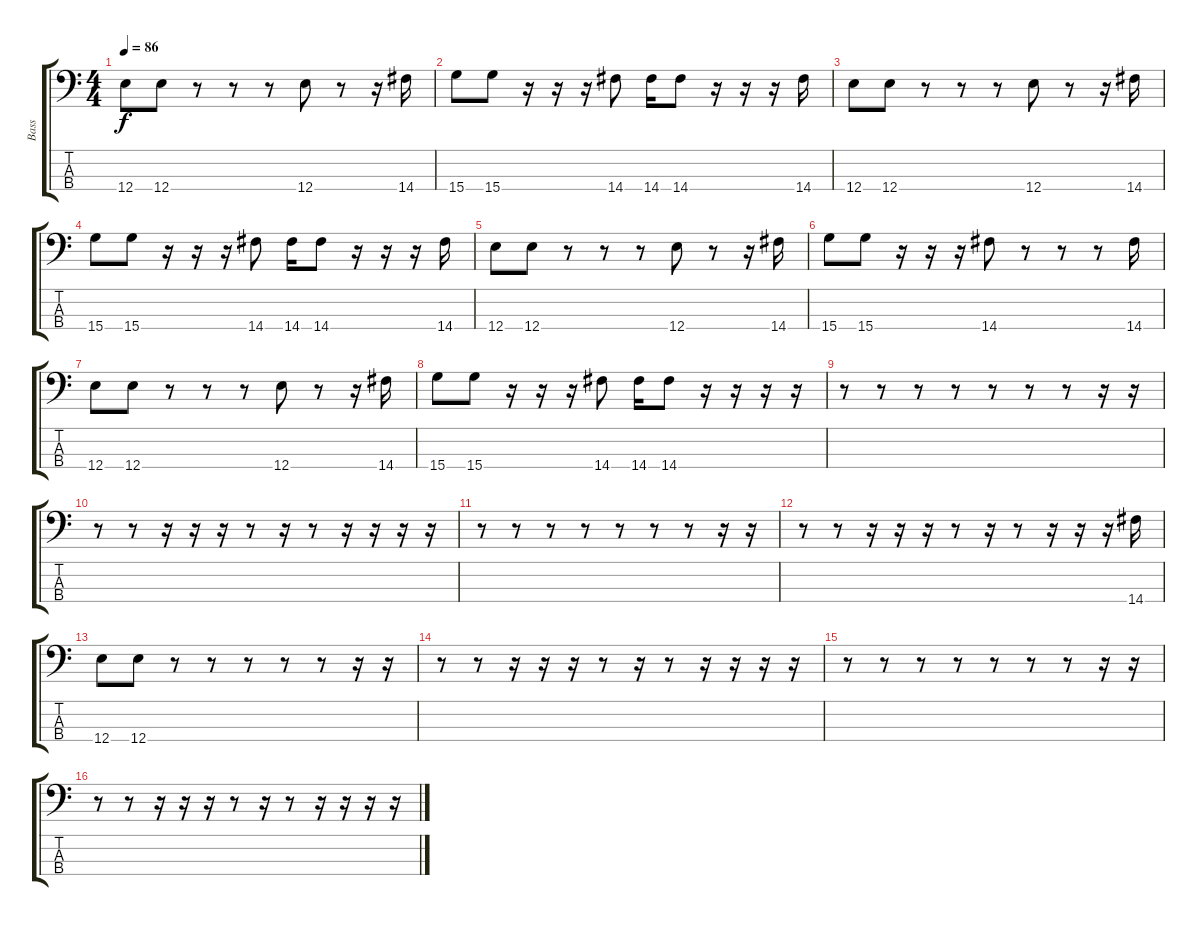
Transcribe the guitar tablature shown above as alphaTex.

\track ("Bass" "Bass") {instrument electricbassfinger}
\staff {score tabs}
\tuning (G2 D2 A1 E1) {hide}
\ts (4 4)
\tempo 86
\clef f4
\ks c
12.4.8{dy f} 12.4.8 r.8 r.8 r.8 12.4.8 r.8 r.16 14.4.16 |
15.4.8 15.4.8 r.16 r.16 r.16 14.4.8 14.4.16 14.4.8 r.16 r.16 r.16 14.4.16 |
12.4.8 12.4.8 r.8 r.8 r.8 12.4.8 r.8 r.16 14.4.16 |
15.4.8 15.4.8 r.16 r.16 r.16 14.4.8 14.4.16 14.4.8 r.16 r.16 r.16 14.4.16 |
12.4.8 12.4.8 r.8 r.8 r.8 12.4.8 r.8 r.16 14.4.16 |
15.4.8 15.4.8 r.16 r.16 r.16 14.4.8 r.8 r.8 r.8 14.4.16 |
12.4.8 12.4.8 r.8 r.8 r.8 12.4.8 r.8 r.16 14.4.16 |
15.4.8 15.4.8 r.16 r.16 r.16 14.4.8 14.4.16 14.4.8 r.16 r.16 r.16 r.16 |
r.8 r.8 r.8 r.8 r.8 r.8 r.8 r.16 r.16 |
r.8 r.8 r.16 r.16 r.16 r.8 r.16 r.8 r.16 r.16 r.16 r.16 |
r.8 r.8 r.8 r.8 r.8 r.8 r.8 r.16 r.16 |
r.8 r.8 r.16 r.16 r.16 r.8 r.16 r.8 r.16 r.16 r.16 14.4.16 |
12.4.8 12.4.8 r.8 r.8 r.8 r.8 r.8 r.16 r.16 |
r.8 r.8 r.16 r.16 r.16 r.8 r.16 r.8 r.16 r.16 r.16 r.16 |
r.8 r.8 r.8 r.8 r.8 r.8 r.8 r.16 r.16 |
r.8 r.8 r.16 r.16 r.16 r.8 r.16 r.8 r.16 r.16 r.16 r.16
